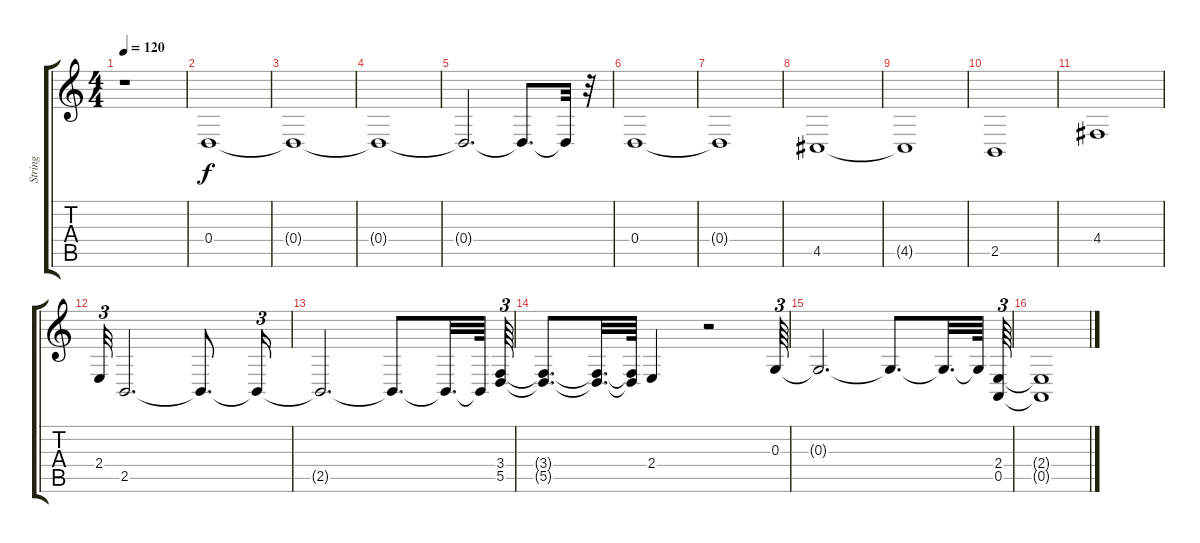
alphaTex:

\track ("String" "String") {instrument synthstrings1}
\staff {score tabs}
\tuning (E4 B3 G3 D3 A2 E2) {hide}
\ts (4 4)
\tempo 120
\clef g2
\ks c
r.1{dy f} |
0.4.1 |
0.4{t}.1 |
0.4{t}.1 |
0.4{t}.2{d} 0.4{t}.8{d} 0.4{t}.32 r.32 |
0.4.1 |
0.4{t}.1 |
4.5.1 |
4.5{t}.1 |
2.5.1 |
4.4.1 |
2.4.32{tu (3 2)} 2.5.2{d} 2.5{t}.8{d} 2.5{t}.16{tu (3 2)} |
2.5{t}.2{d} 2.5{t}.8{d} 2.5{t}.32{d} 2.5{t}.64 (3.4 5.5).64{tu (3 2)} |
(3.4{t} 5.5{t}).8{d} (3.4{t} 5.5{t}).32{d} (3.4{t} 5.5{t}).64 2.4.4 r.2 0.3.64{tu (3 2)} |
0.3{t}.2{d} 0.3{t}.8{d} 0.3{t}.32{d} 0.3{t}.64 (2.4 0.5).64{tu (3 2)} |
(2.4{t} 0.5{t}).1
